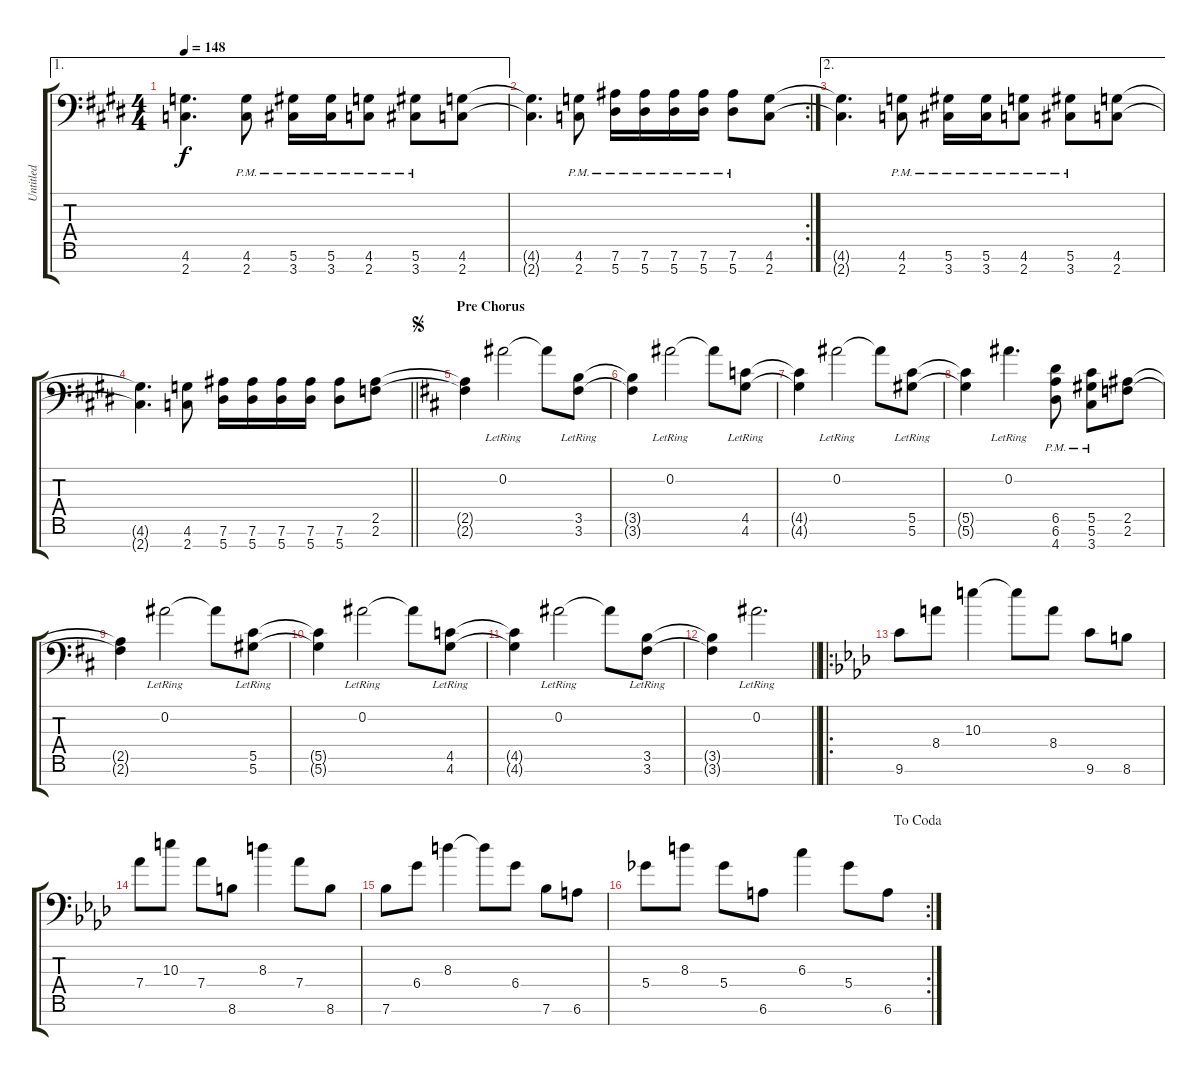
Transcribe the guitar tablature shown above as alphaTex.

\track ("Untitled" "Untitled") {instrument distortionguitar}
\staff {score tabs}
\tuning (Eb4 Bb3 Gb3 Db3 Ab2 Eb2 Bb1) {hide}
\ae 1
\ts (4 4)
\tempo 148
\clef f4
\ks e
(4.6{t} 2.7{t}).4{d dy f} (4.6{pm} 2.7{pm}).8 (5.6{pm} 3.7{pm}).16 (5.6{pm} 3.7{pm}).16 (4.6{pm} 2.7{pm}).8 (5.6{pm} 3.7{pm}).8 (4.6 2.7).8 |
\rc 2
(4.6{t} 2.7{t}).4{d} (4.6{pm} 2.7{pm}).8 (7.6{pm} 5.7{pm}).16 (7.6{pm} 5.7{pm}).16 (7.6{pm} 5.7{pm}).16 (7.6{pm} 5.7{pm}).16 (7.6{pm} 5.7{pm}).8 (4.6 2.7).8 |
\ae 2
(4.6{t} 2.7{t}).4{d} (4.6{pm} 2.7{pm}).8 (5.6{pm} 3.7{pm}).16 (5.6{pm} 3.7{pm}).16 (4.6{pm} 2.7{pm}).8 (5.6{pm} 3.7{pm}).8 (4.6 2.7).8 |
\barLineRight lightlight
(4.6{t} 2.7{t}).4{d} (4.6 2.7).8 (7.6 5.7).16 (7.6 5.7).16 (7.6 5.7).16 (7.6 5.7).16 (7.6 5.7).8 (2.5 2.6).8 |
\section ("" "Pre Chorus")
\jump segno
\ks d
(2.5{t} 2.6{t}).4 0.2{lr}.2 0.2{t}.8 (3.5{lr} 3.6{lr}).8 |
(3.5{t} 3.6{t}).4 0.2{lr}.2 0.2{t}.8 (4.5{lr} 4.6{lr}).8 |
(4.5{t} 4.6{t}).4 0.2{lr}.2 0.2{t}.8 (5.5{lr} 5.6{lr}).8 |
(5.5{t} 5.6{t}).4 0.2{lr}.4{d} (6.5{pm} 6.6{pm} 4.7{pm}).8 (5.5{pm} 5.6{pm} 3.7{pm}).8 (2.5 2.6).8 |
(2.5{t} 2.6{t}).4 0.2{lr}.2 0.2{t}.8 (5.5{lr} 5.6{lr}).8 |
(5.5{t} 5.6{t}).4 0.2{lr}.2 0.2{t}.8 (4.5{lr} 4.6{lr}).8 |
(4.5{t} 4.6{t}).4 0.2{lr}.2 0.2{t}.8 (3.5{lr} 3.6{lr}).8 |
\barLineRight lightlight
(3.5{t} 3.6{t}).4 0.2{lr}.2{d} |
\ro
\ks ab
9.6.8 8.4.8 10.3.4 10.3{t}.8 8.4.8 9.6.8 8.6.8 |
7.4.8 10.3.8 7.4.8 8.6.8 8.3.4 7.4.8 8.6.8 |
7.6.8 6.4.8 8.3.4 8.3{t}.8 6.4.8 7.6.8 6.6.8 |
\rc 2
\jump dacoda
5.4.8 8.3.8 5.4.8 6.6.8 6.3.4 5.4.8 6.6.8
